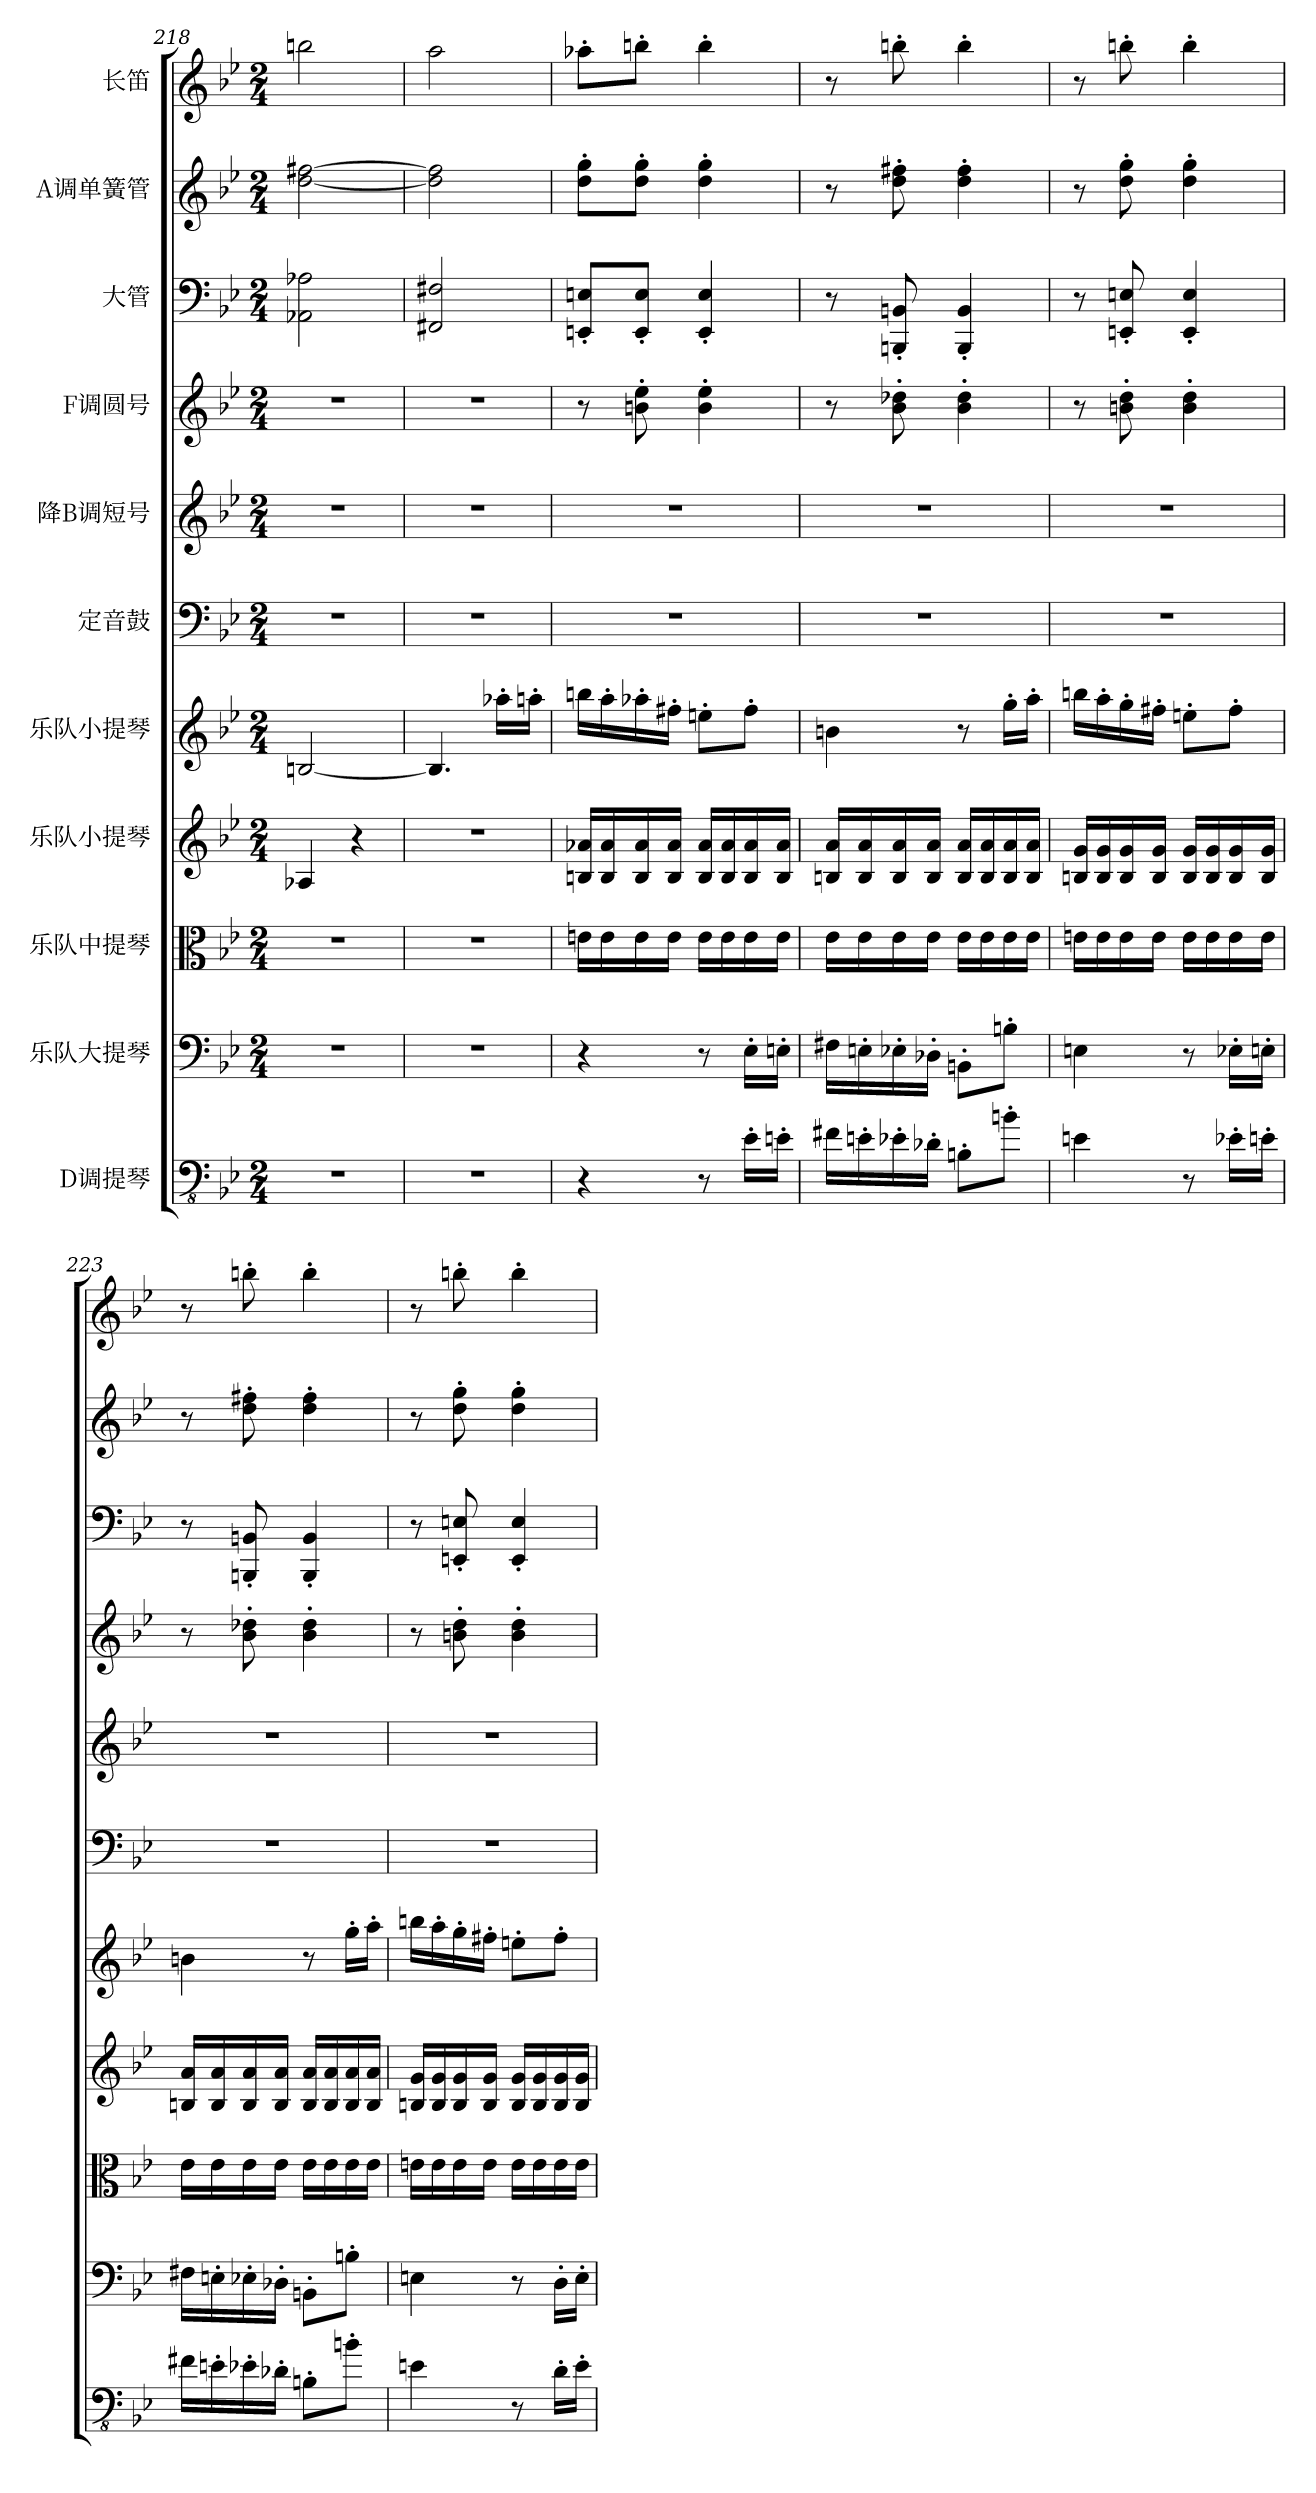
**kern	**kern	**kern	**kern	**kern	**kern	**kern	**kern	**kern	**kern	**kern
*part11	*part10	*part9	*part8	*part7	*part6	*part5	*part4	*part3	*part2	*part1
*staff11	*staff10	*staff9	*staff8	*staff7	*staff6	*staff5	*staff4	*staff3	*staff2	*staff1
*I"D调提琴	*I"乐队大提琴	*I"乐队中提琴	*I"乐队小提琴	*I"乐队小提琴	*I"定音鼓	*I"降B调短号	*I"F调圆号	*I"大管	*I"A调单簧管	*I"长笛
*clefFv4	*clefF4	*clefC3	*clefG2	*clefG2	*clefF4	*clefG2	*clefG2	*clefF4	*clefG2	*clefG2
*ITrd7c12	*	*	*	*	*	*ITrd1c2	*ITrd4c7	*	*ITrd2c3	*
*k[b-e-]	*k[b-e-]	*k[b-e-]	*k[b-e-]	*k[b-e-]	*k[b-e-]	*k[b-e-a-d-]	*k[b-e-a-]	*k[b-e-]	*k[f#]	*k[b-e-]
*M2/4	*M2/4	*M2/4	*M2/4	*M2/4	*M2/4	*M2/4	*M2/4	*M2/4	*M2/4	*M2/4
=218	=218	=218	=218	=218	=218	=218	=218	=218	=218	=218
2r	2r	2r	4A-X/	[2Bn/	2r	2r	2r	2AA-X\ 2A-X\	[2b\ [2dd#X\	2bbn\
.	.	.	4r	.	.	.	.	.	.	.
!!LO:PB:g=z
=219	=219	=219	=219	=219	=219	=219	=219	=219	=219	=219
2r	2r	2r	2r	4.B/]	2r	2r	2r	2FF#X/ 2F#X/	2b\] 2dd#\]	2aa\
.	.	.	.	16aa-X'\LL	.	.	.	.	.	.
.	.	.	.	16aan'\JJ	.	.	.	.	.	.
=220	=220	=220	=220	=220	=220	=220	=220	=220	=220	=220
4r	4r	16en\LL	16Bn/ 16a-X/LL	16bbn\LL	2r	2r	8r	8EEn/' 8En/'L	8b\' 8ee\'L	8aa-X'\L
.	.	16e\	16B/ 16a-/	16aa'\	.	.	.	.	.	.
.	.	16e\	16B/ 16a-/	16aa-X'\	.	.	8en\' 8a-\'	8EE/' 8E/'J	8b\' 8ee\'J	8bbn'\J
.	.	16e\JJ	16B/ 16a-/JJ	16ff#X'\JJ	.	.	.	.	.	.
8r	8r	16e\LL	16B/ 16a-/LL	8een'\L	.	.	4e\' 4a-\'	4EE/' 4E/'	4b\' 4ee\'	4bb'\
.	.	16e\	16B/ 16a-/	.	.	.	.	.	.	.
16EE-'\LL	16E-'\LL	16e\	16B/ 16a-/	8ff#'\J	.	.	.	.	.	.
16EEn'\JJ	16En'\JJ	16e\JJ	16B/ 16a-/JJ	.	.	.	.	.	.	.
=221	=221	=221	=221	=221	=221	=221	=221	=221	=221	=221
16FF#X\LL	16F#X\LL	16e-\LL	16Bn/ 16a/LL	4bn\	2r	2r	8r	8r	8r	8r
16EEn'\	16En'\	16e-\	16B/ 16a/	.	.	.	.	.	.	.
16EE-X'\	16E-X'\	16e-\	16B/ 16a/	.	.	.	8e-\' 8g-X\'	8BBBn/' 8BBn/'	8b\' 8dd#X\'	8bbn'\
16DD-X'\JJ	16D-X'\JJ	16e-\JJ	16B/ 16a/JJ	.	.	.	.	.	.	.
8BBBn'\L	8BBn'\L	16e-\LL	16B/ 16a/LL	8r	.	.	4e-\' 4g-\'	4BBB/' 4BB/'	4b\' 4dd#\'	4bb'\
.	.	16e-\	16B/ 16a/	.	.	.	.	.	.	.
8BBn'\J	8Bn'\J	16e-\	16B/ 16a/	16gg'\LL	.	.	.	.	.	.
.	.	16e-\JJ	16B/ 16a/JJ	16aa'\JJ	.	.	.	.	.	.
!!LO:PB:g=z
=222	=222	=222	=222	=222	=222	=222	=222	=222	=222	=222
4EEn\	4En\	16en\LL	16Bn/ 16g/LL	16bbn\LL	2r	2r	8r	8r	8r	8r
.	.	16e\	16B/ 16g/	16aa'\	.	.	.	.	.	.
.	.	16e\	16B/ 16g/	16gg'\	.	.	8en\' 8g\'	8EEn/' 8En/'	8b\' 8ee\'	8bbn'\
.	.	16e\JJ	16B/ 16g/JJ	16ff#X'\JJ	.	.	.	.	.	.
8r	8r	16e\LL	16B/ 16g/LL	8een'\L	.	.	4e\' 4g\'	4EE/' 4E/'	4b\' 4ee\'	4bb'\
.	.	16e\	16B/ 16g/	.	.	.	.	.	.	.
16EE-X'\LL	16E-X'\LL	16e\	16B/ 16g/	8ff#'\J	.	.	.	.	.	.
16EEn'\JJ	16En'\JJ	16e\JJ	16B/ 16g/JJ	.	.	.	.	.	.	.
=223	=223	=223	=223	=223	=223	=223	=223	=223	=223	=223
16FF#X\LL	16F#X\LL	16e-\LL	16Bn/ 16a/LL	4bn\	2r	2r	8r	8r	8r	8r
16EEn'\	16En'\	16e-\	16B/ 16a/	.	.	.	.	.	.	.
16EE-X'\	16E-X'\	16e-\	16B/ 16a/	.	.	.	8e-\' 8g-X\'	8BBBn/' 8BBn/'	8b\' 8dd#X\'	8bbn'\
16DD-X'\JJ	16D-X'\JJ	16e-\JJ	16B/ 16a/JJ	.	.	.	.	.	.	.
8BBBn'\L	8BBn'\L	16e-\LL	16B/ 16a/LL	8r	.	.	4e-\' 4g-\'	4BBB/' 4BB/'	4b\' 4dd#\'	4bb'\
.	.	16e-\	16B/ 16a/	.	.	.	.	.	.	.
8BBn'\J	8Bn'\J	16e-\	16B/ 16a/	16gg'\LL	.	.	.	.	.	.
.	.	16e-\JJ	16B/ 16a/JJ	16aa'\JJ	.	.	.	.	.	.
=224	=224	=224	=224	=224	=224	=224	=224	=224	=224	=224
4EEn\	4En\	16en\LL	16Bn/ 16g/LL	16bbn\LL	2r	2r	8r	8r	8r	8r
.	.	16e\	16B/ 16g/	16aa'\	.	.	.	.	.	.
.	.	16e\	16B/ 16g/	16gg'\	.	.	8en\' 8g\'	8EEn/' 8En/'	8b\' 8ee\'	8bbn'\
.	.	16e\JJ	16B/ 16g/JJ	16ff#X'\JJ	.	.	.	.	.	.
8r	8r	16e\LL	16B/ 16g/LL	8een'\L	.	.	4e\' 4g\'	4EE/' 4E/'	4b\' 4ee\'	4bb'\
.	.	16e\	16B/ 16g/	.	.	.	.	.	.	.
16DD'\LL	16D'\LL	16e\	16B/ 16g/	8ff#'\J	.	.	.	.	.	.
16EE'\JJ	16E'\JJ	16e\JJ	16B/ 16g/JJ	.	.	.	.	.	.	.
=	=	=	=	=	=	=	=	=	=	=
*-	*-	*-	*-	*-	*-	*-	*-	*-	*-	*-
